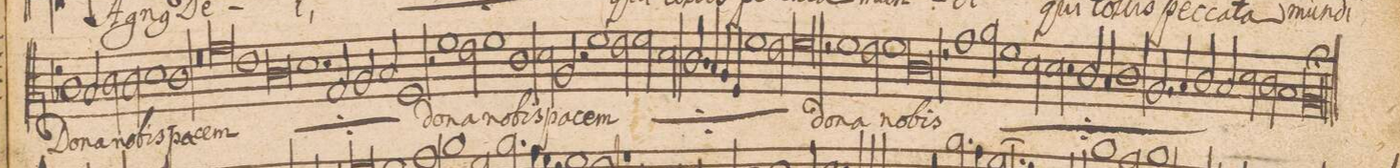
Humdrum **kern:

**kern	**text
*I"ALTVS. [2]	*
*clefC3	*
*k[b-]	*
*met(C|)	*
*M2/1	*
2rf	.
1c	Do-
2B-/	-na
=65-	=65-
2c\	no-
2c\	-bis
1d	pa-
=66-	=66-
1c	-cem
0rf	.
=67-	=67-
*	*ij
0g	Do-
=68-	=68-
1e	-na
=69-	=69-
0c	no-
=70-	=70-
1.d	-bis
2G/	pa-
=71-	=71-
2A/	.
2B-/	.
1F	-cem
*	*Xij
=72-	=72-
2r	.
1f	do-
2e\	-na
=73-	=73-
1f	no-
1c	-bis
=74-	=74-
2d\	pa-
2A/	-cem
2r	.
*	*ij
1f\	do-
=75-	=75-
2e\	-na
2f\	no-
2d\	-bis
=76-	=76-
2.c/	pa-
4B-/	.
4A/	.
4F/	.
1f\	.
=77-	=77-
2e\	.
0f	-cem
*	*Xij
=78-	=78-
2rf	.
1f\	do-
=79-	=79-
2e\	-na
1f	no-
=80-	=80-
0c	-bis
=81-	=81-
2rf	.
*	*ij
1g	do-
2a\	-na
=82-	=82-
1f	no-
2d\	-bis
2.d\	pa-
=83-	=83-
2c/	.
4B-/	.
1c	-cem
=84-	=84-
2.A/	do-
4B-/	-na
2c/	no-
2B-/	-bis
=85-	=85-
2d\	pa-
2c\	.
1B-	.
=86-	=86-
00A;>	-cem
*	*Xij
=87-	=87-
==	==
*-	*-
